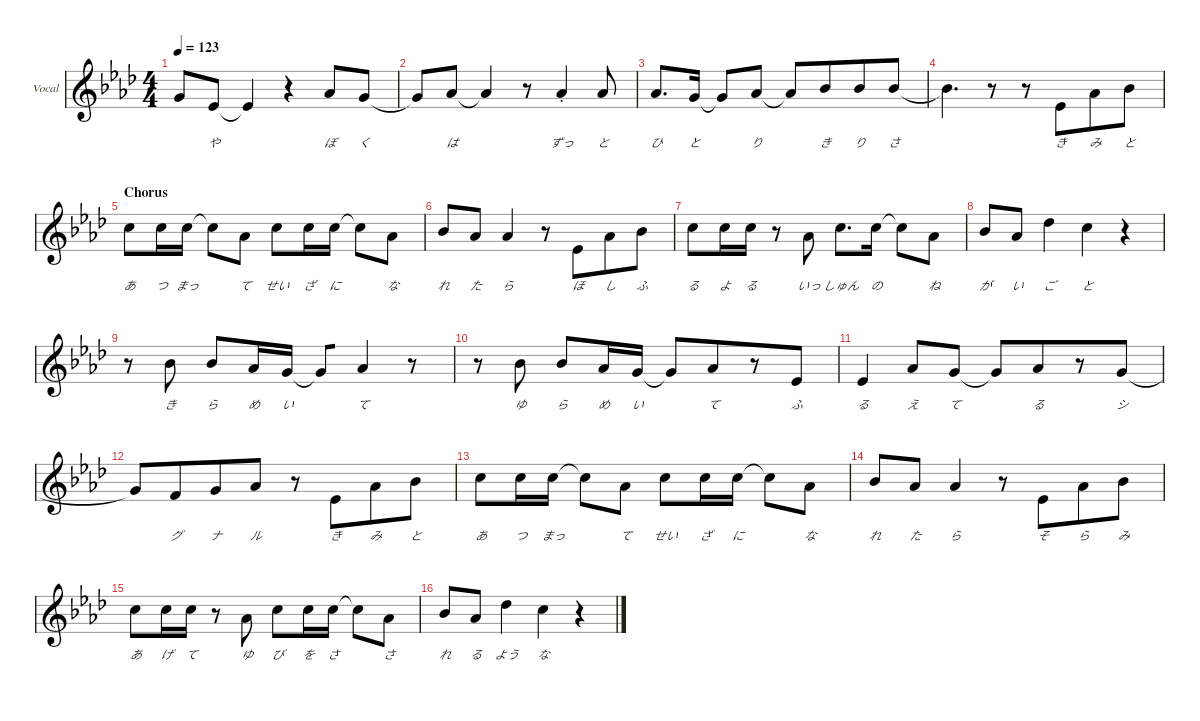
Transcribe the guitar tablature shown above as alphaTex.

\defaultSystemsLayout 4
\hideDynamics
\bracketExtendMode nobrackets
\firstSystemTrackNameOrientation horizontal
\track ("Vocal" "Vocal") {defaultSystemsLayout 4 mute instrument lead7fifths}
\staff {score}
\tuning (E4 B3 G3 D3 A2 E2)
\ts (4 4)
\tempo 123
\clef g2
\scale
0.300803
\ks ab
3.1{t acc forcenatural}.8{dy f beam Up} 4.2{acc b}.8{lyrics (0 "や") lyrics (1 "") lyrics (2 "") lyrics (3 "") lyrics (4 "") beam Up} 4.2{t acc b}.4{beam Up} r.4{beam Down} 4.1{acc b}.8{lyrics (0 "ぼ") lyrics (1 "") lyrics (2 "") lyrics (3 "") lyrics (4 "") beam Up} 3.1{acc forcenatural}.8{lyrics (0 "く") lyrics (1 "") lyrics (2 "") lyrics (3 "") lyrics (4 "") beam Up} |
\scale
0.233803 3.1{t acc forcenatural}.8{beam Up} 4.1{acc b}.8{lyrics (0 "は") lyrics (1 "") lyrics (2 "") lyrics (3 "") lyrics (4 "") beam Up} 4.1{t acc b}.4{beam Up} r.8{beam Down} 4.1{st acc b}.4{lyrics (0 "ずっ") lyrics (1 "") lyrics (2 "") lyrics (3 "") lyrics (4 "") beam Up} 4.1{acc b}.8{lyrics (0 "と") lyrics (1 "") lyrics (2 "") lyrics (3 "") lyrics (4 "") beam Up} |
\scale
0.232697 4.1{acc b}.8{d lyrics (0 "ひ") lyrics (1 "") lyrics (2 "") lyrics (3 "") lyrics (4 "") beam Up} 3.1{acc forcenatural}.16{lyrics (0 "と") lyrics (1 "") lyrics (2 "") lyrics (3 "") lyrics (4 "") beam Up} 3.1{t acc forcenatural}.8{beam Up} 4.1{acc b}.8{lyrics (0 "り") lyrics (1 "") lyrics (2 "") lyrics (3 "") lyrics (4 "") beam Up} 4.1{t acc b}.8{beam Up} 6.1{acc b}.8{lyrics (0 "き") lyrics (1 "") lyrics (2 "") lyrics (3 "") lyrics (4 "") beam Up beam merge} 6.1{acc b}.8{lyrics (0 "り") lyrics (1 "") lyrics (2 "") lyrics (3 "") lyrics (4 "") beam Up} 6.1{acc b}.8{lyrics (0 "さ") lyrics (1 "") lyrics (2 "") lyrics (3 "") lyrics (4 "") beam Up} |
\scale
0.232697 6.1{t acc b}.4{d beam Down} r.8{beam Down} r.8{beam Down} 4.2{acc b}.8{lyrics (0 "き") lyrics (1 "") lyrics (2 "") lyrics (3 "") lyrics (4 "") beam Up beam merge} 4.1{acc b}.8{lyrics (0 "み") lyrics (1 "") lyrics (2 "") lyrics (3 "") lyrics (4 "") beam Up beam merge} 6.1{acc b}.8{lyrics (0 "と") lyrics (1 "") lyrics (2 "") lyrics (3 "") lyrics (4 "") beam Up} |
\section ("" "Chorus")
\scale
0.300803 8.1{acc forcenatural}.8{lyrics (0 "あ") lyrics (1 "") lyrics (2 "") lyrics (3 "") lyrics (4 "") beam Down} 8.1{acc forcenatural}.16{lyrics (0 "つ") lyrics (1 "") lyrics (2 "") lyrics (3 "") lyrics (4 "") beam Down} 8.1{acc forcenatural}.16{lyrics (0 "まっ") lyrics (1 "") lyrics (2 "") lyrics (3 "") lyrics (4 "") beam Down} 8.1{t acc forcenatural}.8{beam Down} 4.1{acc b}.8{lyrics (0 "て") lyrics (1 "") lyrics (2 "") lyrics (3 "") lyrics (4 "") beam Down} 8.1{acc forcenatural}.8{lyrics (0 "せい") lyrics (1 "") lyrics (2 "") lyrics (3 "") lyrics (4 "") beam Down} 8.1{acc forcenatural}.16{lyrics (0 "ざ") lyrics (1 "") lyrics (2 "") lyrics (3 "") lyrics (4 "") beam Down} 8.1{acc forcenatural}.16{lyrics (0 "に") lyrics (1 "") lyrics (2 "") lyrics (3 "") lyrics (4 "") beam Down} 8.1{t acc forcenatural}.8{beam Down} 4.1{acc b}.8{lyrics (0 "な") lyrics (1 "") lyrics (2 "") lyrics (3 "") lyrics (4 "") beam Down} |
\scale
0.233803 6.1{acc b}.8{lyrics (0 "れ") lyrics (1 "") lyrics (2 "") lyrics (3 "") lyrics (4 "") beam Up} 4.1{acc b}.8{lyrics (0 "た") lyrics (1 "") lyrics (2 "") lyrics (3 "") lyrics (4 "") beam Up} 4.1{acc b}.4{lyrics (0 "ら") lyrics (1 "") lyrics (2 "") lyrics (3 "") lyrics (4 "") beam Up} r.8{beam Down beam merge} 4.2{acc b}.8{lyrics (0 "ほ") lyrics (1 "") lyrics (2 "") lyrics (3 "") lyrics (4 "") beam Up beam merge} 4.1{acc b}.8{lyrics (0 "し") lyrics (1 "") lyrics (2 "") lyrics (3 "") lyrics (4 "") beam Up beam merge} 6.1{acc b}.8{lyrics (0 "ふ") lyrics (1 "") lyrics (2 "") lyrics (3 "") lyrics (4 "") beam Up} |
\scale
0.232697 8.1{acc forcenatural}.8{lyrics (0 "る") lyrics (1 "") lyrics (2 "") lyrics (3 "") lyrics (4 "") beam Down} 8.1{acc forcenatural}.16{lyrics (0 "よ") lyrics (1 "") lyrics (2 "") lyrics (3 "") lyrics (4 "") beam Down} 8.1{acc forcenatural}.16{lyrics (0 "る") lyrics (1 "") lyrics (2 "") lyrics (3 "") lyrics (4 "") beam Down} r.8{beam Down} 4.1{acc b}.8{lyrics (0 "いっ") lyrics (1 "") lyrics (2 "") lyrics (3 "") lyrics (4 "") beam Up} 8.1{acc forcenatural}.8{d lyrics (0 "しゅん") lyrics (1 "") lyrics (2 "") lyrics (3 "") lyrics (4 "") beam Down} 8.1{acc forcenatural}.16{lyrics (0 "の") lyrics (1 "") lyrics (2 "") lyrics (3 "") lyrics (4 "") beam Down} 8.1{t acc forcenatural}.8{beam Down} 4.1{acc b}.8{lyrics (0 "ね") lyrics (1 "") lyrics (2 "") lyrics (3 "") lyrics (4 "") beam Down} |
\scale
0.232697 6.1{acc b}.8{lyrics (0 "が") lyrics (1 "") lyrics (2 "") lyrics (3 "") lyrics (4 "") beam Up} 4.1{acc b}.8{lyrics (0 "い") lyrics (1 "") lyrics (2 "") lyrics (3 "") lyrics (4 "") beam Up} 9.1{acc b}.4{lyrics (0 "ご") lyrics (1 "") lyrics (2 "") lyrics (3 "") lyrics (4 "") beam Down} 8.1{acc forcenatural}.4{lyrics (0 "と") lyrics (1 "") lyrics (2 "") lyrics (3 "") lyrics (4 "") beam Down} r.4{beam Down} |
\scale
0.300803 r.8{beam Down} 6.1{acc b}.8{lyrics (0 "き") lyrics (1 "") lyrics (2 "") lyrics (3 "") lyrics (4 "") beam Down} 6.1{acc b}.8{lyrics (0 "ら") lyrics (1 "") lyrics (2 "") lyrics (3 "") lyrics (4 "") beam Up} 4.1{acc b}.16{lyrics (0 "め") lyrics (1 "") lyrics (2 "") lyrics (3 "") lyrics (4 "") beam Up} 3.1{acc forcenatural}.16{lyrics (0 "い") lyrics (1 "") lyrics (2 "") lyrics (3 "") lyrics (4 "") beam Up} 3.1{t acc forcenatural}.8{beam Up beam merge} 4.1{acc b}.4{lyrics (0 "て") lyrics (1 "") lyrics (2 "") lyrics (3 "") lyrics (4 "") beam Up beam merge} r.8{beam Down} |
\scale
0.233803 r.8{beam Down} 6.1{acc b}.8{lyrics (0 "ゆ") lyrics (1 "") lyrics (2 "") lyrics (3 "") lyrics (4 "") beam Down} 6.1{acc b}.8{lyrics (0 "ら") lyrics (1 "") lyrics (2 "") lyrics (3 "") lyrics (4 "") beam Up} 4.1{acc b}.16{lyrics (0 "め") lyrics (1 "") lyrics (2 "") lyrics (3 "") lyrics (4 "") beam Up} 3.1{acc forcenatural}.16{lyrics (0 "い") lyrics (1 "") lyrics (2 "") lyrics (3 "") lyrics (4 "") beam Up} 3.1{t acc forcenatural}.8{beam Up beam merge} 4.1{acc b}.8{lyrics (0 "て") lyrics (1 "") lyrics (2 "") lyrics (3 "") lyrics (4 "") beam Up beam merge} r.8{beam Up beam merge} 4.2{acc b}.8{lyrics (0 "ふ") lyrics (1 "") lyrics (2 "") lyrics (3 "") lyrics (4 "") beam Up} |
\scale
0.232697 4.2{acc b}.4{lyrics (0 "る") lyrics (1 "") lyrics (2 "") lyrics (3 "") lyrics (4 "") beam Up} 4.1{acc b}.8{lyrics (0 "え") lyrics (1 "") lyrics (2 "") lyrics (3 "") lyrics (4 "") beam Up} 3.1{acc forcenatural}.8{lyrics (0 "て") lyrics (1 "") lyrics (2 "") lyrics (3 "") lyrics (4 "") beam Up} 3.1{t acc forcenatural}.8{beam Up beam merge} 4.1{acc b}.8{lyrics (0 "る") lyrics (1 "") lyrics (2 "") lyrics (3 "") lyrics (4 "") beam Up beam merge} r.8{beam Up beam merge} 3.1{acc forcenatural}.8{lyrics (0 "シ") lyrics (1 "") lyrics (2 "") lyrics (3 "") lyrics (4 "") beam Up} |
\scale
0.232697 3.1{t acc forcenatural}.8{beam Up beam merge} 1.1{acc forcenatural}.8{lyrics (0 "グ") lyrics (1 "") lyrics (2 "") lyrics (3 "") lyrics (4 "") beam Up beam merge} 3.1{acc forcenatural}.8{lyrics (0 "ナ") lyrics (1 "") lyrics (2 "") lyrics (3 "") lyrics (4 "") beam Up beam merge} 4.1{acc b}.8{lyrics (0 "ル") lyrics (1 "") lyrics (2 "") lyrics (3 "") lyrics (4 "") beam Up} r.8{beam Down} 4.2{acc b}.8{lyrics (0 "き") lyrics (1 "") lyrics (2 "") lyrics (3 "") lyrics (4 "") beam Up beam merge} 4.1{acc b}.8{lyrics (0 "み") lyrics (1 "") lyrics (2 "") lyrics (3 "") lyrics (4 "") beam Up beam merge} 6.1{acc b}.8{lyrics (0 "と") lyrics (1 "") lyrics (2 "") lyrics (3 "") lyrics (4 "") beam Up} |
\scale
0.300803 8.1{acc forcenatural}.8{lyrics (0 "あ") lyrics (1 "") lyrics (2 "") lyrics (3 "") lyrics (4 "") beam Down} 8.1{acc forcenatural}.16{lyrics (0 "つ") lyrics (1 "") lyrics (2 "") lyrics (3 "") lyrics (4 "") beam Down} 8.1{acc forcenatural}.16{lyrics (0 "まっ") lyrics (1 "") lyrics (2 "") lyrics (3 "") lyrics (4 "") beam Down} 8.1{t acc forcenatural}.8{beam Down} 4.1{acc b}.8{lyrics (0 "て") lyrics (1 "") lyrics (2 "") lyrics (3 "") lyrics (4 "") beam Down} 8.1{acc forcenatural}.8{lyrics (0 "せい") lyrics (1 "") lyrics (2 "") lyrics (3 "") lyrics (4 "") beam Down} 8.1{acc forcenatural}.16{lyrics (0 "ざ") lyrics (1 "") lyrics (2 "") lyrics (3 "") lyrics (4 "") beam Down} 8.1{acc forcenatural}.16{lyrics (0 "に") lyrics (1 "") lyrics (2 "") lyrics (3 "") lyrics (4 "") beam Down} 8.1{t acc forcenatural}.8{beam Down} 4.1{acc b}.8{lyrics (0 "な") lyrics (1 "") lyrics (2 "") lyrics (3 "") lyrics (4 "") beam Down} |
\scale
0.233803 6.1{acc b}.8{lyrics (0 "れ") lyrics (1 "") lyrics (2 "") lyrics (3 "") lyrics (4 "") beam Up} 4.1{acc b}.8{lyrics (0 "た") lyrics (1 "") lyrics (2 "") lyrics (3 "") lyrics (4 "") beam Up} 4.1{acc b}.4{lyrics (0 "ら") lyrics (1 "") lyrics (2 "") lyrics (3 "") lyrics (4 "") beam Up} r.8{beam Down beam merge} 4.2{acc b}.8{lyrics (0 "そ") lyrics (1 "") lyrics (2 "") lyrics (3 "") lyrics (4 "") beam Up beam merge} 4.1{acc b}.8{lyrics (0 "ら") lyrics (1 "") lyrics (2 "") lyrics (3 "") lyrics (4 "") beam Up beam merge} 6.1{acc b}.8{lyrics (0 "み") lyrics (1 "") lyrics (2 "") lyrics (3 "") lyrics (4 "") beam Up} |
\scale
0.232697 8.1{acc forcenatural}.8{lyrics (0 "あ") lyrics (1 "") lyrics (2 "") lyrics (3 "") lyrics (4 "") beam Down} 8.1{acc forcenatural}.16{lyrics (0 "げ") lyrics (1 "") lyrics (2 "") lyrics (3 "") lyrics (4 "") beam Down} 8.1{acc forcenatural}.16{lyrics (0 "て") lyrics (1 "") lyrics (2 "") lyrics (3 "") lyrics (4 "") beam Down} r.8{beam Down} 4.1{acc b}.8{lyrics (0 "ゆ") lyrics (1 "") lyrics (2 "") lyrics (3 "") lyrics (4 "") beam Up} 8.1{acc forcenatural}.8{lyrics (0 "び") lyrics (1 "") lyrics (2 "") lyrics (3 "") lyrics (4 "") beam Down} 8.1{acc forcenatural}.16{lyrics (0 "を") lyrics (1 "") lyrics (2 "") lyrics (3 "") lyrics (4 "") beam Down} 8.1{acc forcenatural}.16{lyrics (0 "さ") lyrics (1 "") lyrics (2 "") lyrics (3 "") lyrics (4 "") beam Down} 8.1{t acc forcenatural}.8{beam Down} 4.1{acc b}.8{lyrics (0 "さ") lyrics (1 "") lyrics (2 "") lyrics (3 "") lyrics (4 "") beam Down} |
\scale
0.232697 6.1{acc b}.8{lyrics (0 "れ") lyrics (1 "") lyrics (2 "") lyrics (3 "") lyrics (4 "") beam Up} 4.1{acc b}.8{lyrics (0 "る") lyrics (1 "") lyrics (2 "") lyrics (3 "") lyrics (4 "") beam Up} 9.1{acc b}.4{lyrics (0 "よう") lyrics (1 "") lyrics (2 "") lyrics (3 "") lyrics (4 "") beam Down} 8.1{acc forcenatural}.4{lyrics (0 "な") lyrics (1 "") lyrics (2 "") lyrics (3 "") lyrics (4 "") beam Down} r.4{beam Down}
